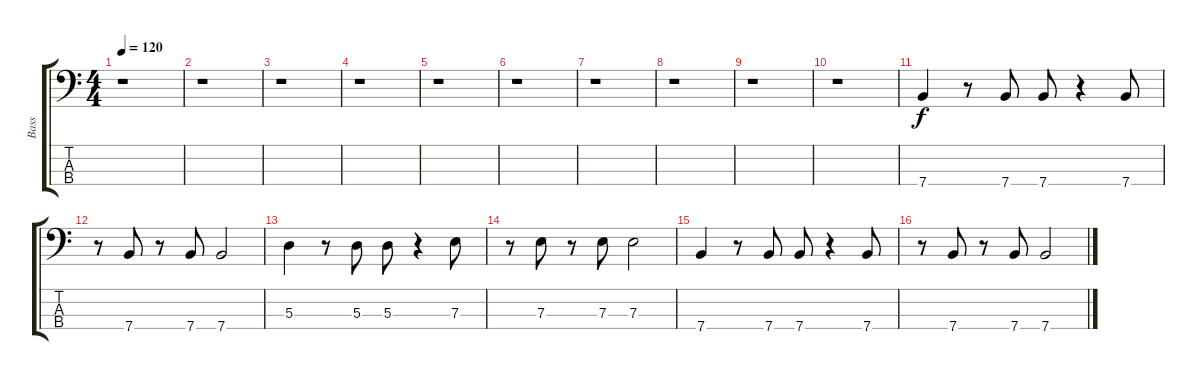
\track ("Bass" "Bass") {instrument electricbassfinger}
\staff {score tabs}
\tuning (G2 D2 A1 E1) {hide}
\ts (4 4)
\tempo 120
\clef f4
\ks c
r.1{dy f instrument electricbassfinger} |
r.1 |
r.1 |
r.1 |
r.1 |
r.1 |
r.1 |
r.1 |
r.1 |
r.1 |
7.4.4 r.8 7.4.8 7.4.8 r.4 7.4.8 |
r.8 7.4.8 r.8 7.4.8 7.4.2 |
5.3.4 r.8 5.3.8 5.3.8 r.4 7.3.8 |
r.8 7.3.8 r.8 7.3.8 7.3.2 |
7.4.4 r.8 7.4.8 7.4.8 r.4 7.4.8 |
r.8 7.4.8 r.8 7.4.8 7.4.2
